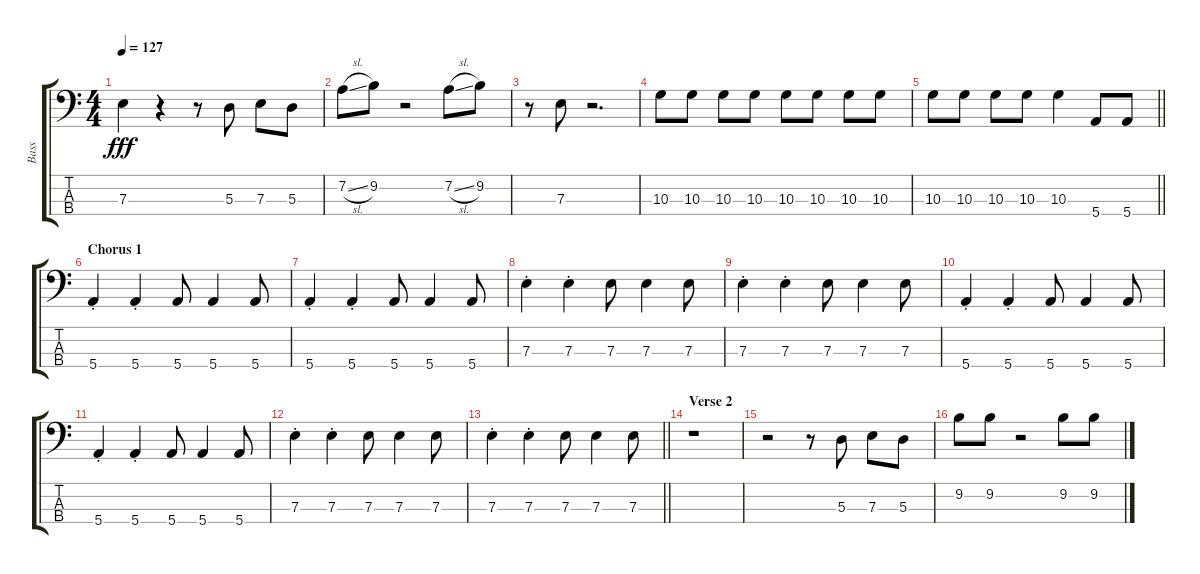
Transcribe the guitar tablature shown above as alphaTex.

\track ("Bass" "Bass") {instrument electricbassfinger}
\staff {score tabs}
\tuning (G2 D2 A1 E1) {hide}
\ts (4 4)
\tempo 127
\clef f4
\ks c
7.3.4{dy fff} r.4 r.8 5.3.8 7.3.8 5.3.8 |
7.2{sl}.8 9.2.8 r.2 7.2{sl}.8 9.2.8 |
r.8 7.3.8 r.2{d} |
10.3.8 10.3.8 10.3.8 10.3.8 10.3.8 10.3.8 10.3.8 10.3.8 |
\barLineRight lightlight
10.3.8 10.3.8 10.3.8 10.3.8 10.3.4 5.4.8 5.4.8 |
\section ("" "Chorus 1")
5.4{st}.4 5.4{st}.4 5.4.8 5.4.4 5.4.8 |
5.4{st}.4 5.4{st}.4 5.4.8 5.4.4 5.4.8 |
7.3{st}.4 7.3{st}.4 7.3.8 7.3.4 7.3.8 |
7.3{st}.4 7.3{st}.4 7.3.8 7.3.4 7.3.8 |
5.4{st}.4 5.4{st}.4 5.4.8 5.4.4 5.4.8 |
5.4{st}.4 5.4{st}.4 5.4.8 5.4.4 5.4.8 |
7.3{st}.4 7.3{st}.4 7.3.8 7.3.4 7.3.8 |
\barLineRight lightlight
7.3{st}.4 7.3{st}.4 7.3.8 7.3.4 7.3.8 |
\section ("" "Verse 2")
r.1 |
r.2 r.8 5.3.8 7.3.8 5.3.8 |
9.2.8 9.2.8 r.2 9.2.8 9.2.8
